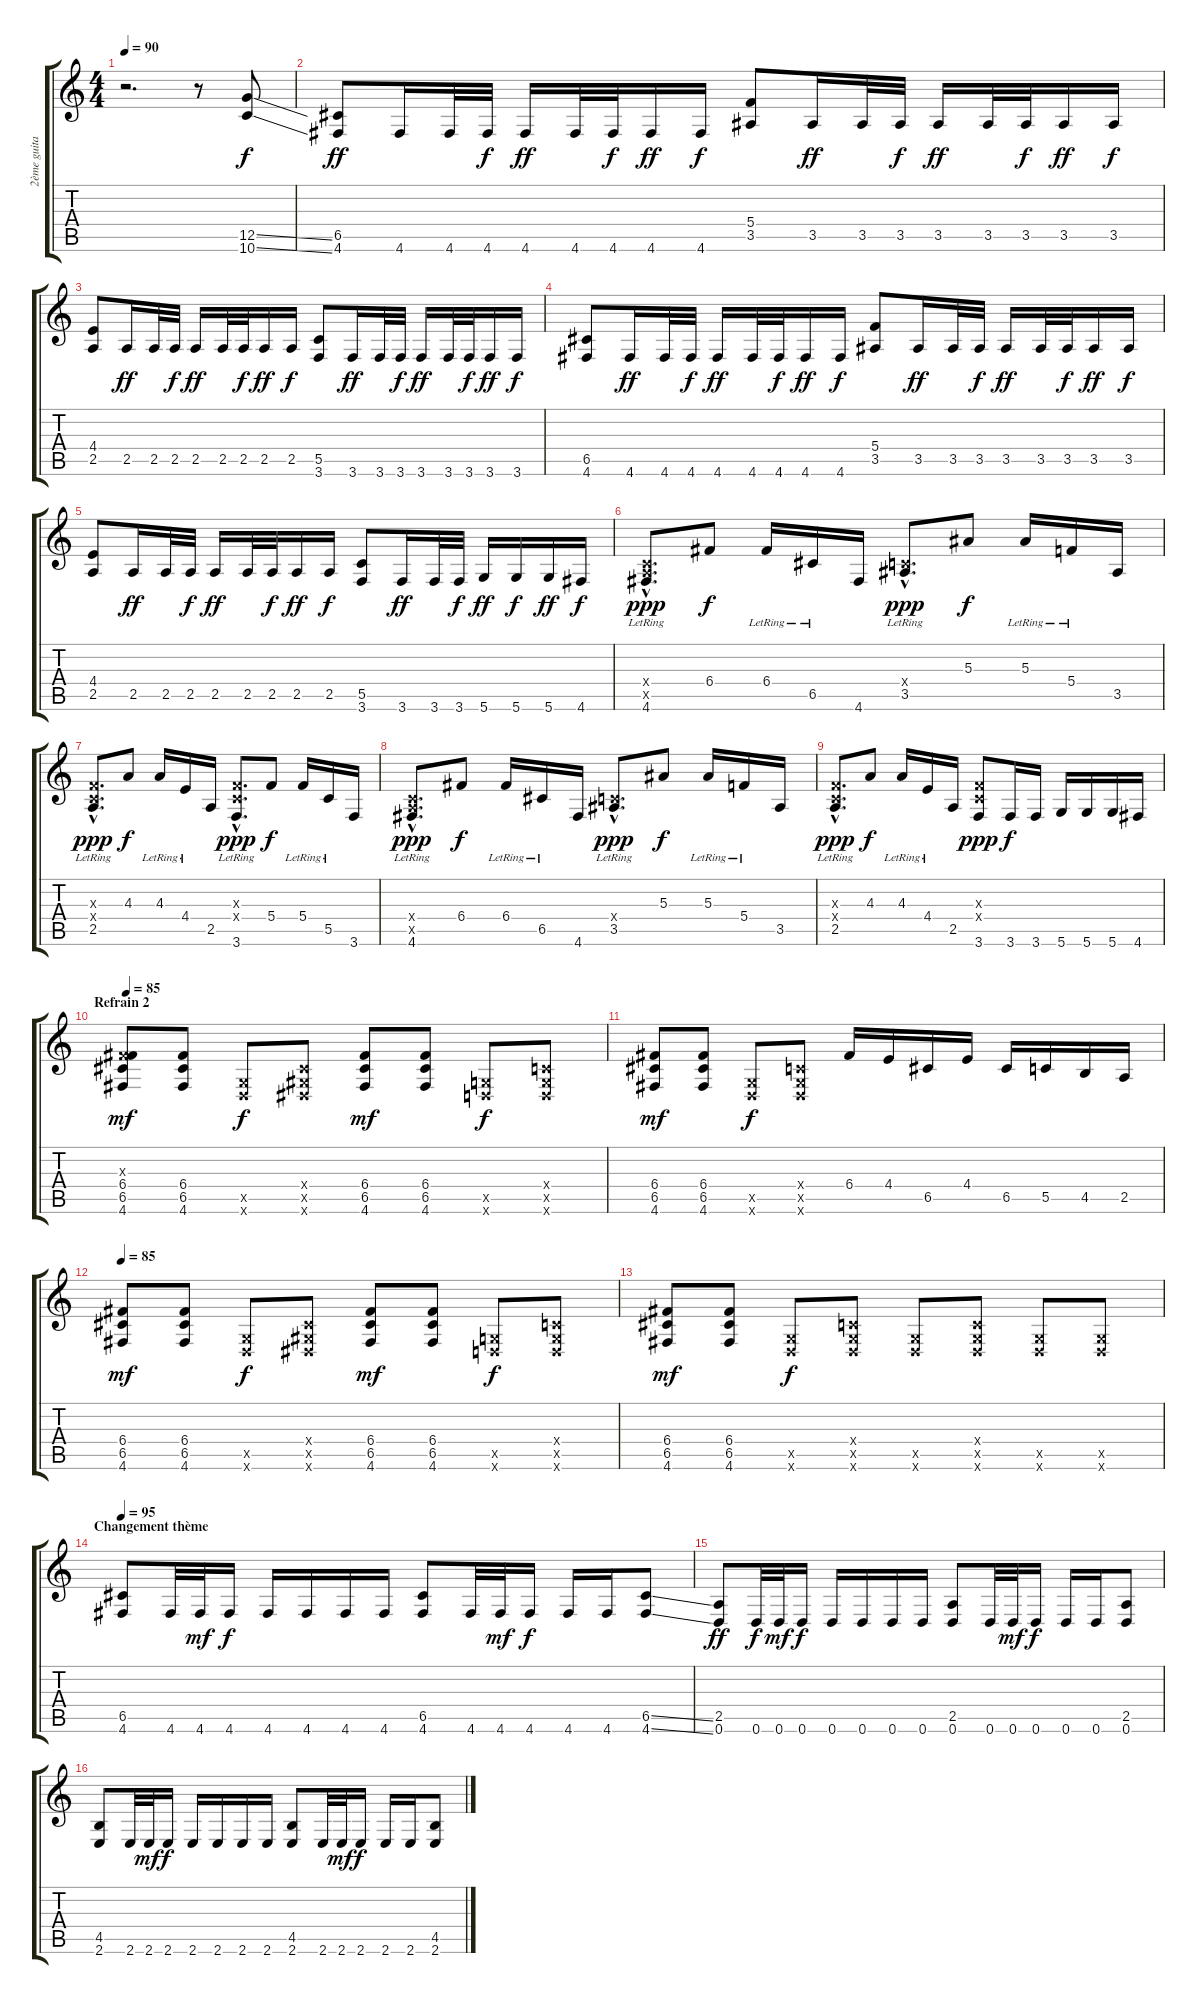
\track ("2ème guitare" "2ème guita") {instrument overdrivenguitar}
\staff {score tabs}
\tuning (D4 A3 F3 C3 G2 D2) {hide}
\ts (4 4)
\tempo 90
\clef g2
\ks c
r.2{d dy f volume 11 balance 13} r.8 (12.5{ss} 10.6{ss}).8 |
(6.5 4.6).8{dy ff volume 11 balance 13 instrument overdrivenguitar} 4.6.16 4.6.32 4.6.32{dy f} 4.6.16{dy ff} 4.6.32 4.6.32{dy f} 4.6.16{dy ff} 4.6.16{dy f} (5.4 3.5).8 3.5.16{dy ff} 3.5.32 3.5.32{dy f} 3.5.16{dy ff} 3.5.32 3.5.32{dy f} 3.5.16{dy ff} 3.5.16{dy f} |
(4.4 2.5).8 2.5.16{dy ff} 2.5.32 2.5.32{dy f} 2.5.16{dy ff} 2.5.32 2.5.32{dy f} 2.5.16{dy ff} 2.5.16{dy f} (5.5 3.6).8 3.6.16{dy ff} 3.6.32 3.6.32{dy f} 3.6.16{dy ff} 3.6.32 3.6.32{dy f} 3.6.16{dy ff} 3.6.16{dy f} |
(6.5 4.6).8 4.6.16{dy ff} 4.6.32 4.6.32{dy f} 4.6.16{dy ff} 4.6.32 4.6.32{dy f} 4.6.16{dy ff} 4.6.16{dy f} (5.4 3.5).8 3.5.16{dy ff} 3.5.32 3.5.32{dy f} 3.5.16{dy ff} 3.5.32 3.5.32{dy f} 3.5.16{dy ff} 3.5.16{dy f} |
(4.4 2.5).8 2.5.16{dy ff} 2.5.32 2.5.32{dy f} 2.5.16{dy ff} 2.5.32 2.5.32{dy f} 2.5.16{dy ff} 2.5.16{dy f} (5.5 3.6).8 3.6.16{dy ff} 3.6.32 3.6.32{dy f} 5.6.16{dy ff} 5.6.16{dy f} 5.6.16{dy ff} 4.6.16{dy f} |
(0.4{hac x} 2.5{hac x} 4.6{hac lr}).8{d dy ppp} 6.4.8{dy f} 6.4{lr}.16 6.5{lr}.16 4.6.16 (0.4{hac x} 3.5{hac lr}).8{d dy ppp} 5.3.8{dy f} 5.3{lr}.16 5.4{lr}.16 3.5.16 |
(0.3{hac x} 0.4{hac x} 2.5{hac lr}).8{d dy ppp} 4.3.8{dy f} 4.3{lr}.16 4.4{lr}.16 2.5.16 (0.3{hac x} 0.4{hac x} 3.6{hac lr}).8{d dy ppp} 5.4.8{dy f} 5.4{lr}.16 5.5{lr}.16 3.6.16 |
(0.4{hac x} 2.5{hac x} 4.6{hac lr}).8{d dy ppp} 6.4.8{dy f} 6.4{lr}.16 6.5{lr}.16 4.6.16 (0.4{hac x} 3.5{hac lr}).8{d dy ppp} 5.3.8{dy f} 5.3{lr}.16 5.4{lr}.16 3.5.16 |
(0.3{hac x} 0.4{hac x} 2.5{hac lr}).8{d dy ppp} 4.3.8{dy f} 4.3{lr}.16 4.4{lr}.16 2.5.16 (0.3{x} 0.4{x} 3.6).8{dy ppp} 3.6.16{dy f} 3.6.16 5.6.16 5.6.16 5.6.16 4.6.16 |
\section ("" "Refrain 2")
\tempo 85
(0.3{x} 6.4 6.5 4.6).8{dy mf} (6.4 6.5 4.6).8 (0.5{x} 0.6{x}).8{dy f} (1.4{x} 1.5{x} 1.6{x}).8 (6.4 6.5 4.6).8{dy mf} (6.4 6.5 4.6).8 (0.5{x} 0.6{x}).8{dy f} (0.4{x} 0.5{x} 0.6{x}).8 |
(6.4 6.5 4.6).8{dy mf} (6.4 6.5 4.6).8 (0.5{x} 0.6{x}).8{dy f} (0.4{x} 0.5{x} 0.6{x}).8 6.4.16 4.4.16 6.5.16 4.4.16 6.5.16 5.5.16 4.5.16 2.5.16 |
\tempo 85
(6.4 6.5 4.6).8{dy mf} (6.4 6.5 4.6).8 (0.5{x} 0.6{x}).8{dy f} (1.4{x} 1.5{x} 1.6{x}).8 (6.4 6.5 4.6).8{dy mf} (6.4 6.5 4.6).8 (0.5{x} 0.6{x}).8{dy f} (0.4{x} 0.5{x} 0.6{x}).8 |
(6.4 6.5 4.6).8{dy mf} (6.4 6.5 4.6).8 (0.5{x} 0.6{x}).8{dy f} (0.4{x} 0.5{x} 0.6{x}).8 (0.5{x} 0.6{x}).8 (0.4{x} 0.5{x} 0.6{x}).8 (0.5{x} 0.6{x}).8 (0.5{x} 0.6{x}).8 |
\section ("" "Changement thème")
\tempo 95
(6.5 4.6).8 4.6.32 4.6.32{dy mf} 4.6.16{dy f} 4.6.16 4.6.16 4.6.16 4.6.16 (6.5 4.6).8 4.6.32 4.6.32{dy mf} 4.6.16{dy f} 4.6.16 4.6.16 (6.5{ss} 4.6{ss}).8 |
(2.5 0.6).8{dy ff} 0.6.32{dy f} 0.6.32{dy mf} 0.6.16{dy f} 0.6.16 0.6.16 0.6.16 0.6.16 (2.5 0.6).8 0.6.32 0.6.32{dy mf} 0.6.16{dy f} 0.6.16 0.6.16 (2.5 0.6).8 |
(4.5 2.6).8 2.6.32 2.6.32{dy mf} 2.6.16{dy f} 2.6.16 2.6.16 2.6.16 2.6.16 (4.5 2.6).8 2.6.32 2.6.32{dy mf} 2.6.16{dy f} 2.6.16 2.6.16 (4.5 2.6).8
